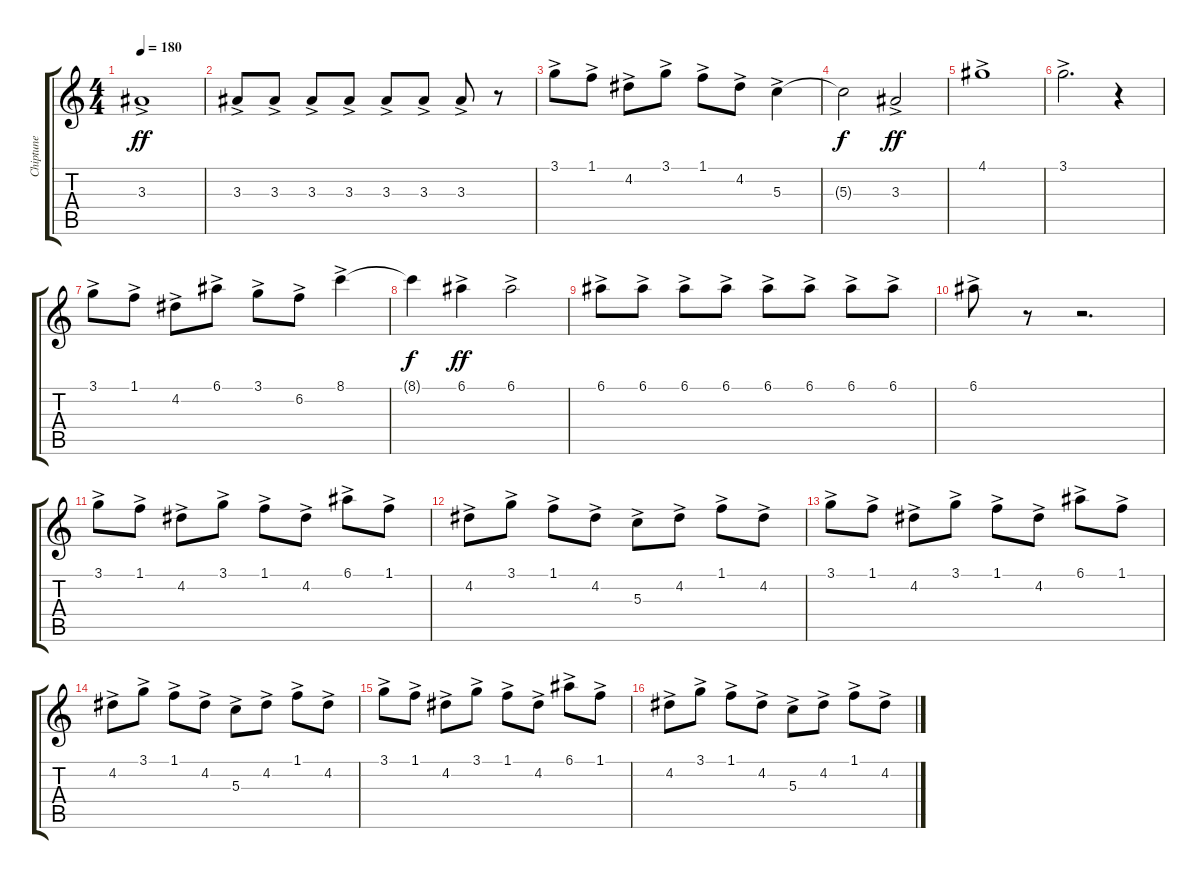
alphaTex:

\track ("Chiptune" "Chiptune") {instrument lead1square}
\staff {score tabs}
\tuning (E5 B4 G4 D4 A3 E3) {hide}
\ts (4 4)
\tempo 180
\clef g2
\ks c
3.3{ac}.1{dy ff} |
3.3{ac}.8 3.3{ac}.8 3.3{ac}.8 3.3{ac}.8 3.3{ac}.8 3.3{ac}.8 3.3{ac}.8 r.8 |
3.1{ac}.8 1.1{ac}.8 4.2{ac}.8 3.1{ac}.8 1.1{ac}.8 4.2{ac}.8 5.3{ac}.4 |
5.3{t}.2{dy f} 3.3{ac}.2{dy ff} |
4.1{ac}.1 |
3.1{ac}.2{d} r.4 |
3.1{ac}.8 1.1{ac}.8 4.2{ac}.8 6.1{ac}.8 3.1{ac}.8 6.2{ac}.8 8.1{ac}.4 |
8.1{t}.4{dy f} 6.1{ac}.4{dy ff} 6.1{ac}.2 |
6.1{ac}.8 6.1{ac}.8 6.1{ac}.8 6.1{ac}.8 6.1{ac}.8 6.1{ac}.8 6.1{ac}.8 6.1{ac}.8 |
6.1{ac}.8 r.8 r.2{d} |
3.1{ac}.8 1.1{ac}.8 4.2{ac}.8 3.1{ac}.8 1.1{ac}.8 4.2{ac}.8 6.1{ac}.8 1.1{ac}.8 |
4.2{ac}.8 3.1{ac}.8 1.1{ac}.8 4.2{ac}.8 5.3{ac}.8 4.2{ac}.8 1.1{ac}.8 4.2{ac}.8 |
3.1{ac}.8 1.1{ac}.8 4.2{ac}.8 3.1{ac}.8 1.1{ac}.8 4.2{ac}.8 6.1{ac}.8 1.1{ac}.8 |
4.2{ac}.8 3.1{ac}.8 1.1{ac}.8 4.2{ac}.8 5.3{ac}.8 4.2{ac}.8 1.1{ac}.8 4.2{ac}.8 |
3.1{ac}.8 1.1{ac}.8 4.2{ac}.8 3.1{ac}.8 1.1{ac}.8 4.2{ac}.8 6.1{ac}.8 1.1{ac}.8 |
4.2{ac}.8 3.1{ac}.8 1.1{ac}.8 4.2{ac}.8 5.3{ac}.8 4.2{ac}.8 1.1{ac}.8 4.2{ac}.8
